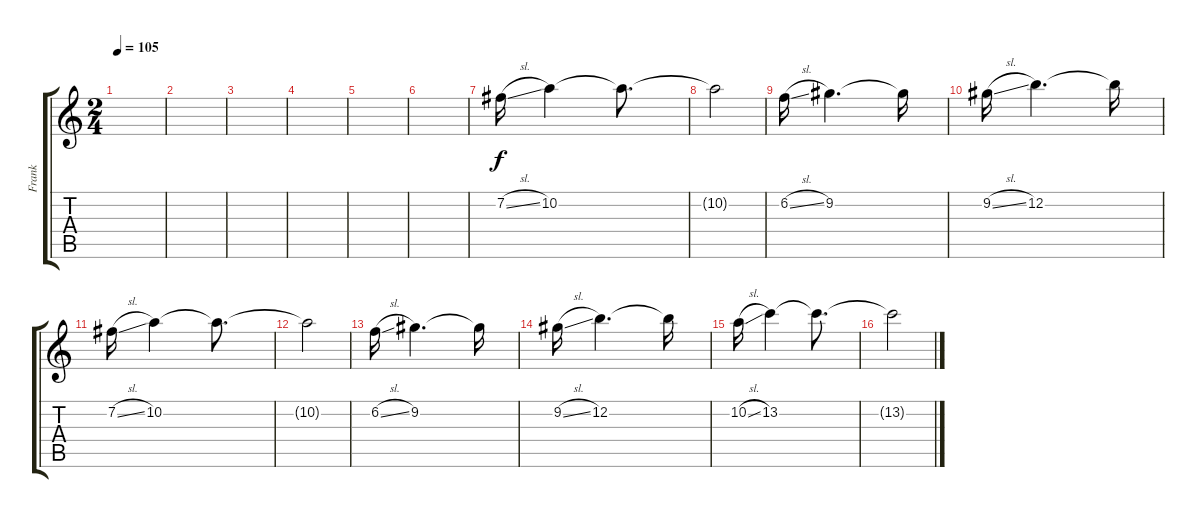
\track ("Frank" "Frank") {instrument distortionguitar}
\staff {score tabs}
\tuning (E4 B3 G3 D3 A2 E2) {hide}
\ts (2 4)
\tempo 105
\clef g2
\ks c
|
|
|
|
|
|
7.2{sl}.16{volume 12} 10.2.4 10.2{t}.8{d} |
10.2{t}.2 |
6.2{sl}.16 9.2.4{d} 9.2{t}.16 |
9.2{sl}.16 12.2.4{d} 12.2{t}.16 |
7.2{sl}.16 10.2.4 10.2{t}.8{d} |
10.2{t}.2 |
6.2{sl}.16 9.2.4{d} 9.2{t}.16 |
9.2{sl}.16 12.2.4{d} 12.2{t}.16 |
10.2{sl}.16 13.2.4 13.2{t}.8{d} |
13.2{t}.2
